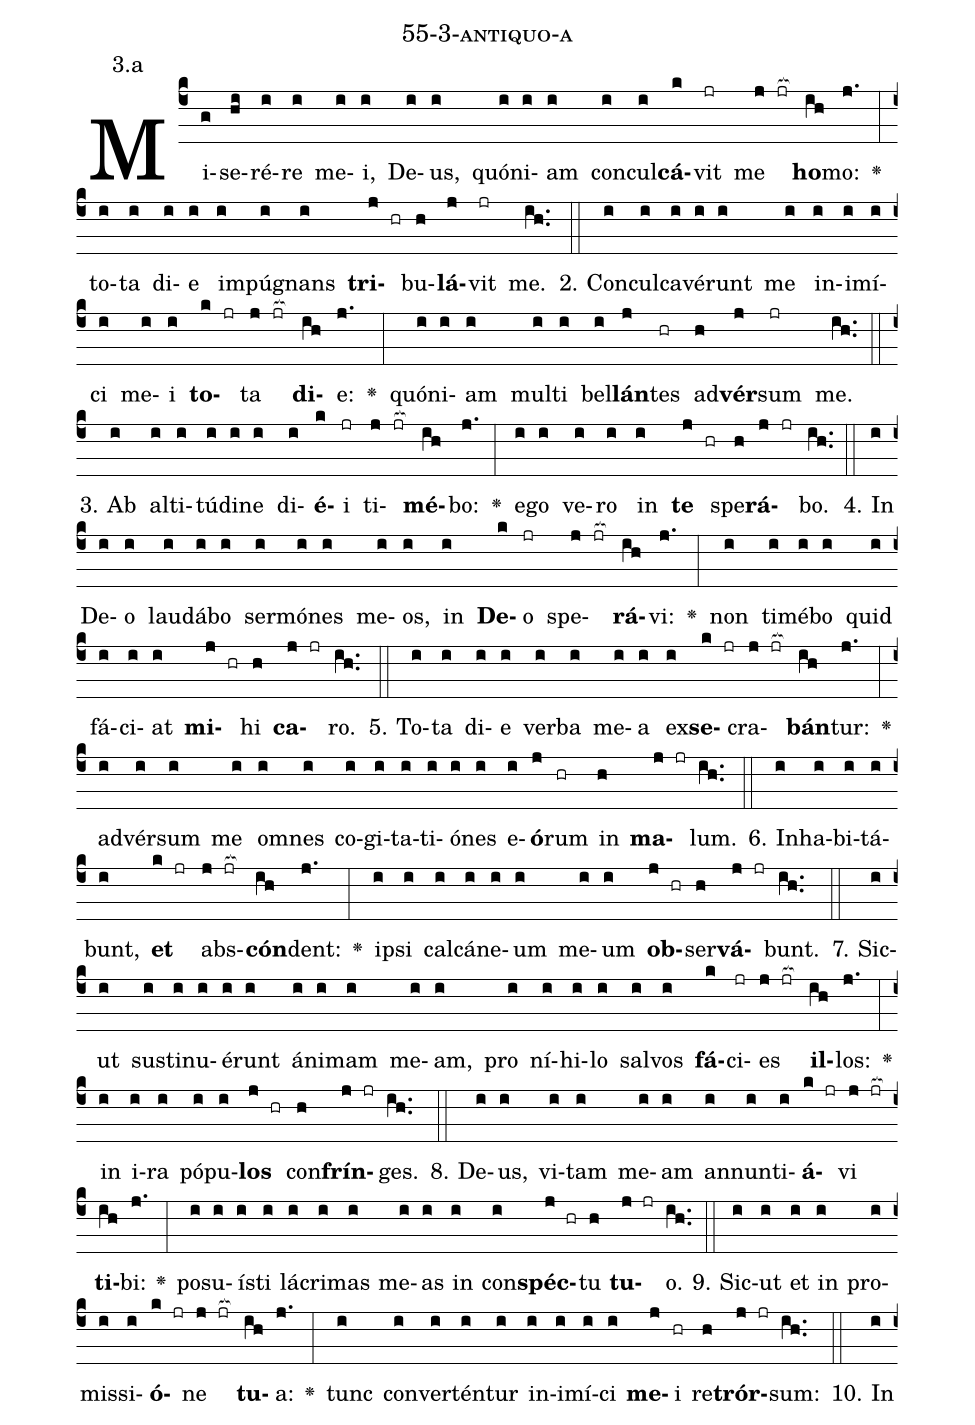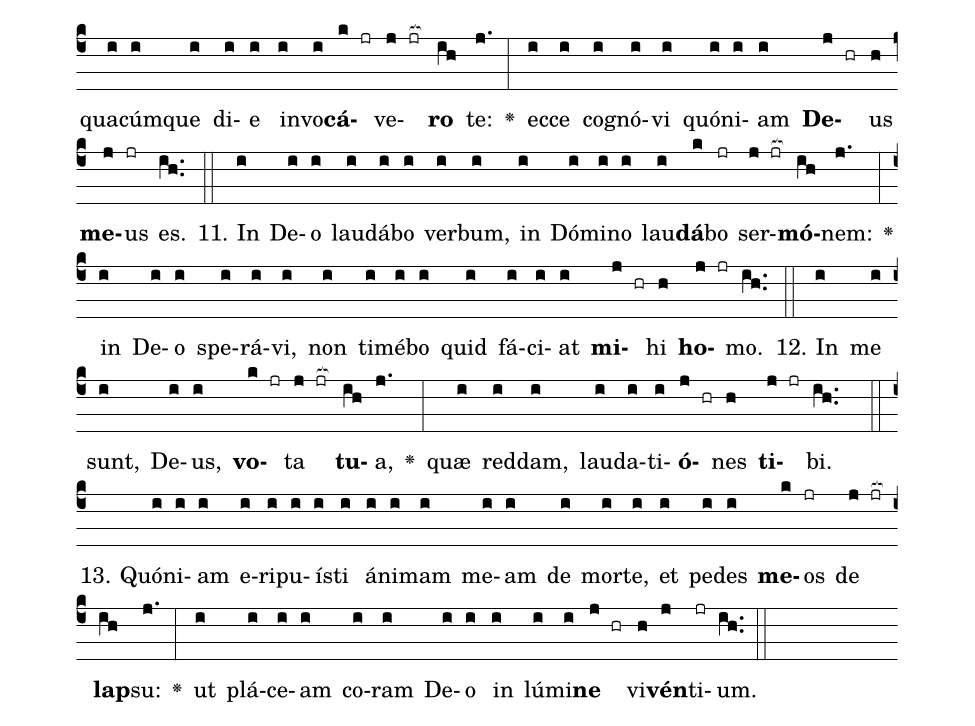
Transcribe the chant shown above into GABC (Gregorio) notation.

name: 55-3-antiquo-a;
annotation: 3.a;
%%
(c4)Mi(g)se(hi)ré(i)re(i) me(i)i,(i) De(i)us,(i) quón(i)i(i)am(i) con(i)cul(i)<b>cá</b>(k)vit(jr) me(j jr[ocb:1{]) <b>ho</b>(ih[ocb:0}])mo:(j.) <v>\greheightstar</v>(:) to(i)ta(i) di(i)e(i) im(i)pú(i)gnans(i) <b>tri</b>(j hr)bu(h)<b>lá</b>(j)vit(jr) me.(ih..) (::)
2. Con(i)cul(i)ca(i)vé(i)runt(i) me(i) in(i)i(i)mí(i)ci(i) me(i)i(i) <b>to</b>(k jr)ta(j jr[ocb:1{]) <b>di</b>(ih[ocb:0}])e:(j.) <v>\greheightstar</v>(:) quón(i)i(i)am(i) mul(i)ti(i) bel(i)<b>lán</b>(j)tes(hr) ad(h)<b>vér</b>(j)sum(jr) me.(ih..) (::)
3. Ab(i) al(i)ti(i)tú(i)di(i)ne(i) di(i)<b>é</b>(k)i(jr) ti(j jr[ocb:1{])<b>mé</b>(ih[ocb:0}])bo:(j.) <v>\greheightstar</v>(:) e(i)go(i) ve(i)ro(i) in(i) <b>te</b>(j hr) spe(h)<b>rá</b>(j jr)bo.(ih..) (::)
4. In(i) De(i)o(i) lau(i)dá(i)bo(i) ser(i)mó(i)nes(i) me(i)os,(i) in(i) <b>De</b>(k)o(jr) spe(j jr[ocb:1{])<b>rá</b>(ih[ocb:0}])vi:(j.) <v>\greheightstar</v>(:) non(i) ti(i)mé(i)bo(i) quid(i) fá(i)ci(i)at(i) <b>mi</b>(j hr)hi(h) <b>ca</b>(j jr)ro.(ih..) (::)
5. To(i)ta(i) di(i)e(i) ver(i)ba(i) me(i)a(i) ex(i)<b>se</b>(k jr)cra(j jr[ocb:1{])<b>bán</b>(ih[ocb:0}])tur:(j.) <v>\greheightstar</v>(:) ad(i)vér(i)sum(i) me(i) om(i)nes(i) co(i)gi(i)ta(i)ti(i)ó(i)nes(i) e(i)<b>ó</b>(j)rum(hr) in(h) <b>ma</b>(j jr)lum.(ih..) (::)
6. In(i)ha(i)bi(i)tá(i)bunt,(i) <b>et</b>(k jr) abs(j jr[ocb:1{])<b>cón</b>(ih[ocb:0}])dent:(j.) <v>\greheightstar</v>(:) ip(i)si(i) cal(i)cá(i)ne(i)um(i) me(i)um(i) <b>ob</b>(j hr)ser(h)<b>vá</b>(j jr)bunt.(ih..) (::)
7. Sic(i)ut(i) sus(i)ti(i)nu(i)é(i)runt(i) á(i)ni(i)mam(i) me(i)am,(i) pro(i) ní(i)hi(i)lo(i) sal(i)vos(i) <b>fá</b>(k)ci(jr)es(j jr[ocb:1{]) <b>il</b>(ih[ocb:0}])los:(j.) <v>\greheightstar</v>(:) in(i) i(i)ra(i) pó(i)pu(i)<b>los</b>(j hr) con(h)<b>frín</b>(j jr)ges.(ih..) (::)
8. De(i)us,(i) vi(i)tam(i) me(i)am(i) an(i)nun(i)ti(i)<b>á</b>(k jr)vi(j jr[ocb:1{]) <b>ti</b>(ih[ocb:0}])bi:(j.) <v>\greheightstar</v>(:) po(i)su(i)ís(i)ti(i) lá(i)cri(i)mas(i) me(i)as(i) in(i) con(i)<b>spéc</b>(j hr)tu(h) <b>tu</b>(j jr)o.(ih..) (::)
9. Sic(i)ut(i) et(i) in(i) pro(i)mis(i)si(i)<b>ó</b>(k jr)ne(j jr[ocb:1{]) <b>tu</b>(ih[ocb:0}])a:(j.) <v>\greheightstar</v>(:) tunc(i) con(i)ver(i)tén(i)tur(i) in(i)i(i)mí(i)ci(i) <b>me</b>(j)i(hr) re(h)<b>trór</b>(j jr)sum:(ih..) (::)
10. In(i) qua(i)cúm(i)que(i) di(i)e(i) in(i)vo(i)<b>cá</b>(k jr)ve(j jr[ocb:1{])<b>ro</b>(ih[ocb:0}]) te:(j.) <v>\greheightstar</v>(:) ec(i)ce(i) co(i)gnó(i)vi(i) quón(i)i(i)am(i) <b>De</b>(j hr)us(h) <b>me</b>(j)us(jr) es.(ih..) (::)
11. In(i) De(i)o(i) lau(i)dá(i)bo(i) ver(i)bum,(i) in(i) Dó(i)mi(i)no(i) lau(i)<b>dá</b>(k)bo(jr) ser(j jr[ocb:1{])<b>mó</b>(ih[ocb:0}])nem:(j.) <v>\greheightstar</v>(:) in(i) De(i)o(i) spe(i)rá(i)vi,(i) non(i) ti(i)mé(i)bo(i) quid(i) fá(i)ci(i)at(i) <b>mi</b>(j hr)hi(h) <b>ho</b>(j jr)mo.(ih..) (::)
12. In(i) me(i) sunt,(i) De(i)us,(i) <b>vo</b>(k jr)ta(j jr[ocb:1{]) <b>tu</b>(ih[ocb:0}])a,(j.) <v>\greheightstar</v>(:) quæ(i) red(i)dam,(i) lau(i)da(i)ti(i)<b>ó</b>(j hr)nes(h) <b>ti</b>(j jr)bi.(ih..) (::)
13. Quón(i)i(i)am(i) e(i)ri(i)pu(i)ís(i)ti(i) á(i)ni(i)mam(i) me(i)am(i) de(i) mor(i)te,(i) et(i) pe(i)des(i) <b>me</b>(k)os(jr) de(j jr[ocb:1{]) <b>lap</b>(ih[ocb:0}])su:(j.) <v>\greheightstar</v>(:) ut(i) plá(i)ce(i)am(i) co(i)ram(i) De(i)o(i) in(i) lú(i)mi(i)<b>ne</b>(j hr) vi(h)<b>vén</b>(j)ti(jr)um.(ih..) (::)
